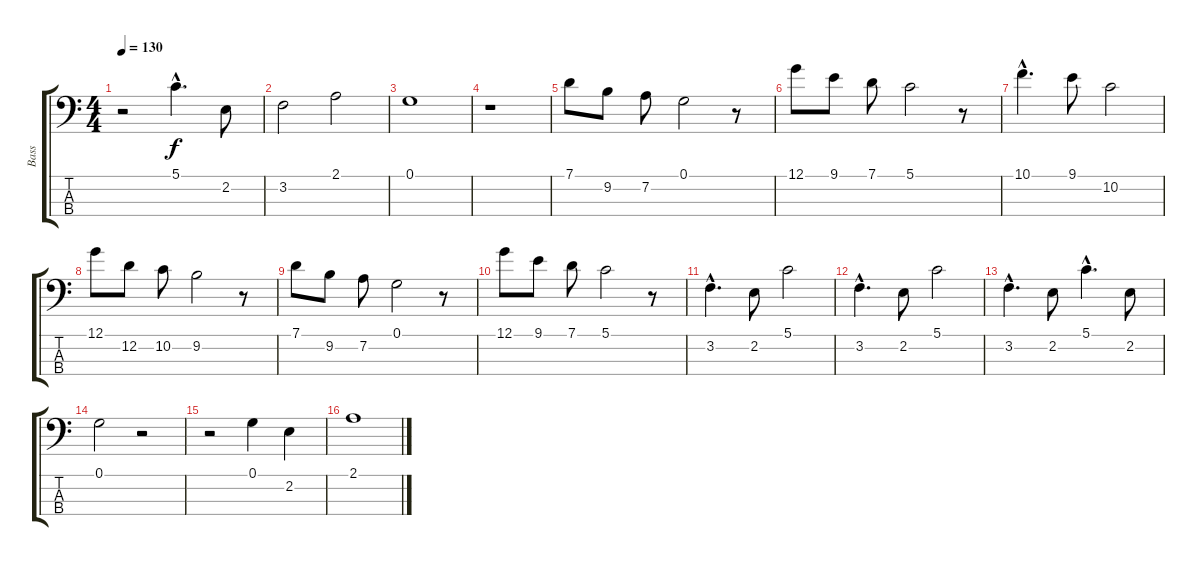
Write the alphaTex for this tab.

\track ("Bass" "Bass") {instrument electricbassfinger}
\staff {score tabs}
\tuning (G2 D2 A1 E1) {hide}
\ts (4 4)
\tempo 130
\clef f4
\ks c
r.2{dy f} 5.1{hac}.4{d} 2.2.8 |
3.2.2 2.1.2 |
0.1.1 |
r.1 |
7.1.8 9.2.8 7.2.8 0.1.2 r.8 |
12.1.8 9.1.8 7.1.8 5.1.2 r.8 |
10.1{hac}.4{d} 9.1.8 10.2.2 |
12.1.8 12.2.8 10.2.8 9.2.2 r.8 |
7.1.8 9.2.8 7.2.8 0.1.2 r.8 |
12.1.8 9.1.8 7.1.8 5.1.2 r.8 |
3.2{hac}.4{d} 2.2.8 5.1.2 |
3.2{hac}.4{d} 2.2.8 5.1.2 |
3.2{hac}.4{d} 2.2.8 5.1{hac}.4{d} 2.2.8 |
0.1.2 r.2 |
r.2 0.1.4 2.2.4 |
2.1.1
